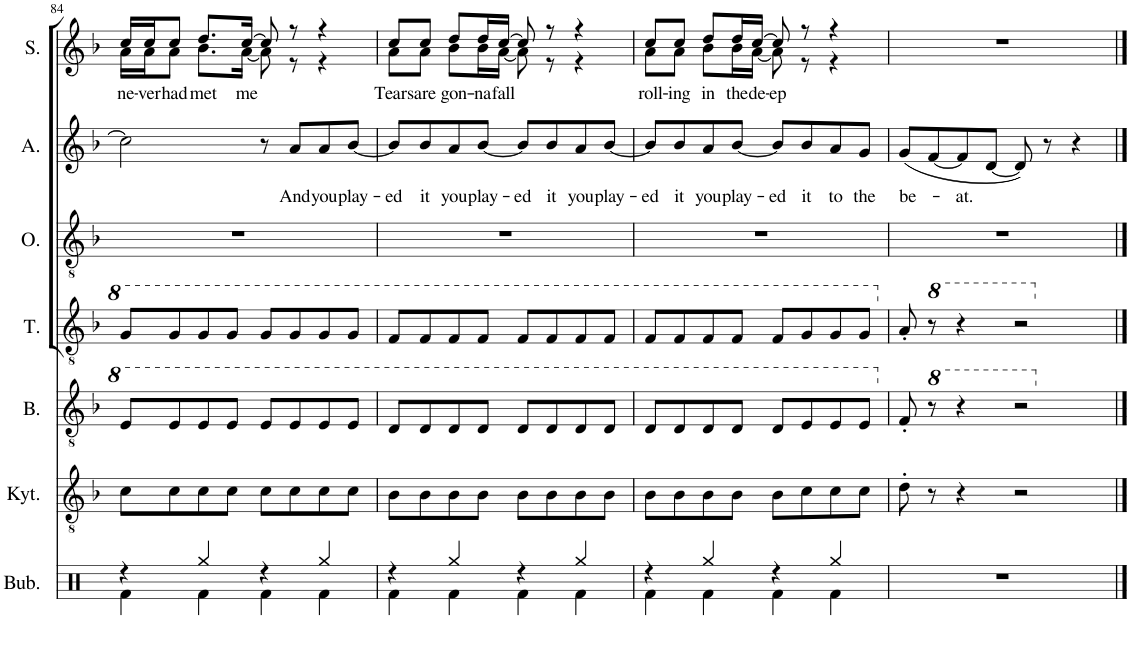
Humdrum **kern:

**kern	**kern	**kern	**kern	**kern	**kern	**text	**kern	**text
*part7	*part6	*part5	*part4	*part3	*part2	*part2	*part1	*part1
*staff7	*staff6	*staff5	*staff4	*staff3	*staff2	*staff2	*staff1	*staff1
*I"Bubny	*I"Klasická kytara	*I"Bass	*I"Tenor	*I"Ozdoby	*I"Alto	*	*I"Soprán	*
*I'Bub.	*I'Kyt.	*I'B.	*I'T.	*I'O.	*I'A.	*	*I'S.	*
!!LO:PB:g=z
*clefX	*clefGv2	*clefGv2	*clefGv2	*clefGv2	*clefG2	*	*clefG2	*
*k[]	*k[b-]	*k[b-]	*k[b-]	*k[b-]	*k[b-]	*	*k[b-]	*
*M4/4	*M4/4	*M4/4	*M4/4	*M4/4	*M4/4	*	*M4/4	*
=84	=84	=84	=84	=84	=84	=84	=84	=84
*^	*	*	*	*	*	*	*^	*
!	!	!	!	!	!	!	!	!	!	!LO:LY:b
4r	4Rf\	8c\L	8e/L	8g/L	1r	2cc\]	.	16cc/LL	16a\LL	ne-
!	!	!	!	!	!	!	!	!	!	!LO:LY:b
.	.	.	.	.	.	.	.	16cc/J	16a\J	-ver
!	!	!	!	!	!	!	!	!	!	!LO:LY:b
.	.	8c\	8e/	8g/	.	.	.	8cc/J	8a\J	had
!	!	!	!	!	!	!	!	!	!	!LO:LY:b
4Rgg/	4Rf\	8c\	8e/	8g/	.	.	.	8.dd/L	8.b-\L	met
.	.	8c\J	8e/J	8g/J	.	.	.	.	.	.
!	!	!	!	!	!	!	!	!	!	!LO:LY:b
.	.	.	.	.	.	.	.	[16cc/Jk	[16a\Jk	me
4r	4Rf\	8c\L	8e/L	8g/L	.	8r	.	8cc/]	8a\]	.
!	!	!	!	!	!	!	!LO:LY:b	!	!	!
.	.	8c\	8e/	8g/	.	8a/L	And	8r	8r	.
!	!	!	!	!	!	!	!LO:LY:b	!	!	!
4Rgg/	4Rf\	8c\	8e/	8g/	.	8a/	you	4r	4r	.
!	!	!	!	!	!	!	!LO:LY:b	!	!	!
.	.	8c\J	8e/J	8g/J	.	[8b-/J	play-	.	.	.
=85	=85	=85	=85	=85	=85	=85	=85	=85	=85	=85
!	!	!	!	!	!	!	!LO:LY:b	!	!	!LO:LY:b
4r	4Rf\	8B-\L	8d/L	8f/L	1r	8b-/L]	-ed	8cc/L	8a\L	Tears
!	!	!	!	!	!	!	!LO:LY:b	!	!	!LO:LY:b
.	.	8B-\	8d/	8f/	.	8b-/	it	8cc/J	8a\J	are
!	!	!	!	!	!	!	!LO:LY:b	!	!	!LO:LY:b
4Rgg/	4Rf\	8B-\	8d/	8f/	.	8a/	you	8dd/L	8b-\L	gon-
!	!	!	!	!	!	!	!LO:LY:b	!	!	!LO:LY:b
.	.	8B-\J	8d/J	8f/J	.	[8b-/J	play-	16dd/L	16b-\L	-na
!	!	!	!	!	!	!	!	!	!	!LO:LY:b
.	.	.	.	.	.	.	.	[16cc/JJ	[16a\JJ	fall
!	!	!	!	!	!	!	!LO:LY:b	!	!	!
4r	4Rf\	8B-\L	8d/L	8f/L	.	8b-/L]	-ed	8cc/]	8a\]	.
!	!	!	!	!	!	!	!LO:LY:b	!	!	!
.	.	8B-\	8d/	8f/	.	8b-/	it	8r	8r	.
!	!	!	!	!	!	!	!LO:LY:b	!	!	!
4Rgg/	4Rf\	8B-\	8d/	8f/	.	8a/	you	4r	4r	.
!	!	!	!	!	!	!	!LO:LY:b	!	!	!
.	.	8B-\J	8d/J	8f/J	.	[8b-/J	play-	.	.	.
=86	=86	=86	=86	=86	=86	=86	=86	=86	=86	=86
!	!	!	!	!	!	!	!LO:LY:b	!	!	!LO:LY:b
4r	4Rf\	8B-\L	8d/L	8f/L	1r	8b-/L]	-ed	8cc/L	8a\L	roll-
!	!	!	!	!	!	!	!LO:LY:b	!	!	!LO:LY:b
.	.	8B-\	8d/	8f/	.	8b-/	it	8cc/J	8a\J	-ing
!	!	!	!	!	!	!	!LO:LY:b	!	!	!LO:LY:b
4Rgg/	4Rf\	8B-\	8d/	8f/	.	8a/	you	8dd/L	8b-\L	in
!	!	!	!	!	!	!	!LO:LY:b	!	!	!LO:LY:b
.	.	8B-\J	8d/J	8f/J	.	[8b-/J	play-	16dd/L	16b-\L	the
!	!	!	!	!	!	!	!	!	!	!LO:LY:b
.	.	.	.	.	.	.	.	[16cc/JJ	[16a\JJ	de-
!	!	!	!	!	!	!	!LO:LY:b	!	!	!LO:LY:b
4r	4Rf\	8B-\L	8d/L	8f/L	.	8b-/L]	-ed	8cc/]	8a\]	-ep
!	!	!	!	!	!	!	!LO:LY:b	!	!	!
.	.	8c\	8e/	8g/	.	8b-/	it	8r	8r	.
!	!	!	!	!	!	!	!LO:LY:b	!	!	!
4Rgg/	4Rf\	8c\	8e/	8g/	.	8a/	to	4r	4r	.
!	!	!	!	!	!	!	!LO:LY:b	!	!	!
.	.	8c\J	8e/J	8g/J	.	8g/J	the	.	.	.
*v	*v	*	*	*	*	*	*	*v	*v	*
=87	=87	=87	=87	=87	=87	=87	=87	=87
!	!	!	!	!	!	!LO:LY:b	!	!
1r	8d'\	8F'/	8A'/	1r	(8g/L	be-	1r	.
*	*	*8va	*	*	*	*	*	*
*	*	*	*8va	*	*	*	*	*
.	8r	8r	8r	.	[8f/	.	.	.
!	!	!	!	!	!	!LO:LY:b	!	!
.	4r	4r	4r	.	8f/]	-at.	.	.
.	.	.	.	.	[8d/J	.	.	.
.	2r	2r	2r	.	8d/])	.	.	.
.	.	.	.	.	8r	.	.	.
.	.	.	.	.	4r	.	.	.
*	*	*X8va	*	*	*	*	*	*
*	*	*	*X8va	*	*	*	*	*
==	==	==	==	==	==	==	==	==
*-	*-	*-	*-	*-	*-	*-	*-	*-
